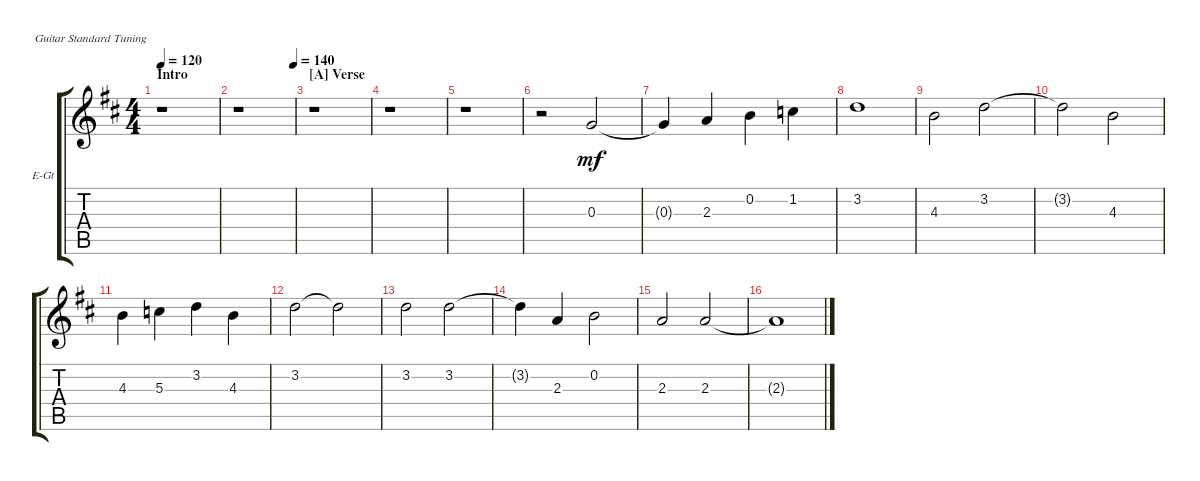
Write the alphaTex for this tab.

\defaultSystemsLayout 4
\bracketExtendMode groupsimilarinstruments
\firstSystemTrackNameOrientation horizontal
\otherSystemsTrackNameOrientation horizontal
\track ("Art's Voice" "E-Gt") {instrument electricguitarclean}
\staff {score tabs}
\tuning (E4 B3 G3 D3 A2 E2)
\ts (4 4)
\section ("" "Intro")
\tempo 120
\clef g2
\ks d
r.1{dy mf instrument electricguitarclean} |
\tempo (140 0.9875)
r.1 |
\section ("A" "Verse")
r.1 |
r.1 |
r.1 |
r.2 0.3.2 |
0.3{t}.4 2.3.4 0.2.4 1.2.4 |
3.2.1 |
4.3.2 3.2.2 |
3.2{t}.2 4.3.2 |
4.3.4 5.3.4 3.2.4 4.3.4 |
3.2.2 3.2{t}.2 |
3.2.2 3.2.2 |
3.2{t}.4 2.3.4 0.2.2 |
2.3.2 2.3.2 |
2.3{t}.1
